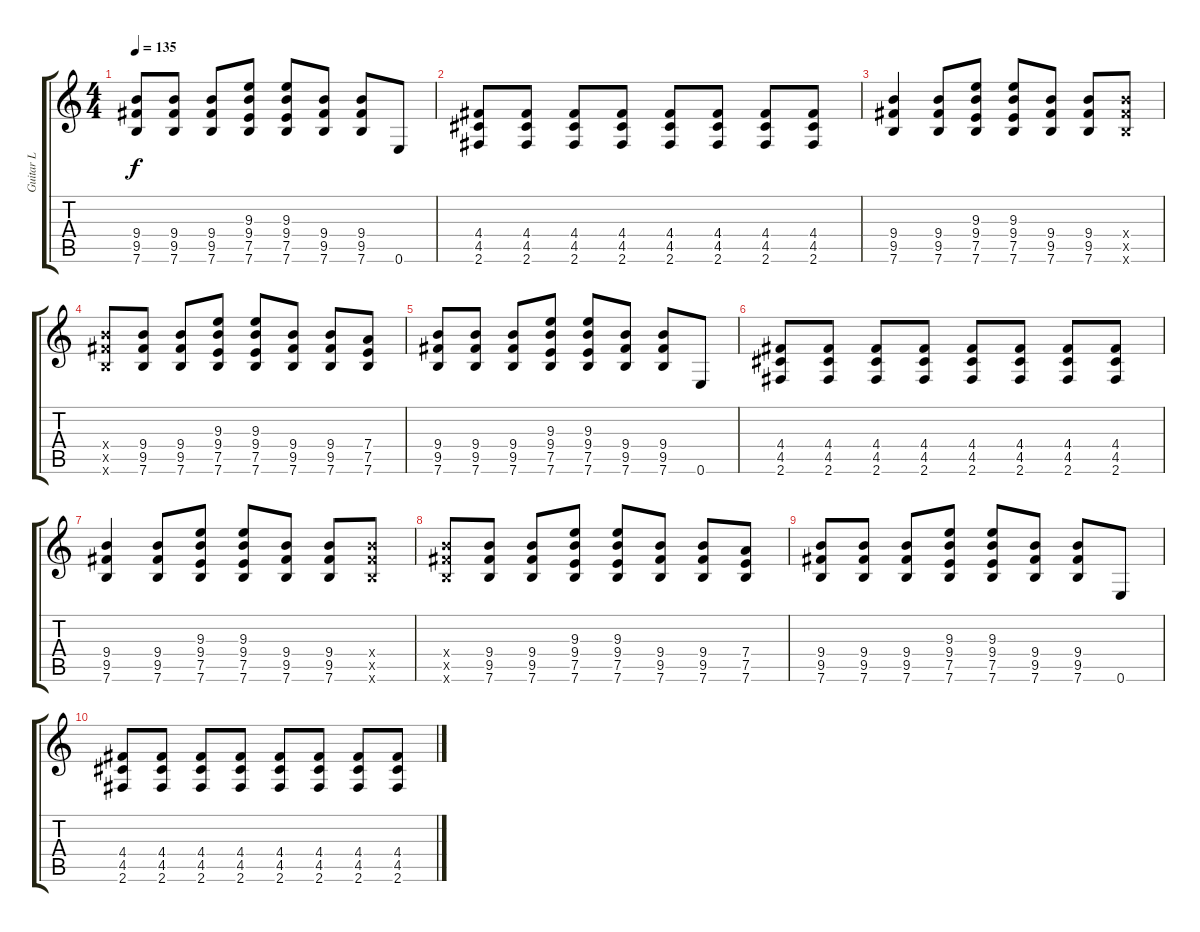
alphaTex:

\track ("Guitar L" "Guitar L") {instrument acousticguitarnylon}
\staff {score tabs}
\tuning (E4 B3 G3 D3 A2 E2) {hide}
\ts (4 4)
\tempo 135
\clef g2
\ks c
(9.4 9.5 7.6).8{dy f} (9.4 9.5 7.6).8 (9.4 9.5 7.6).8 (9.3 9.4 7.5 7.6).8 (9.3 9.4 7.5 7.6).8 (9.4 9.5 7.6).8 (9.4 9.5 7.6).8 0.6.8 |
(4.4 4.5 2.6).8 (4.4 4.5 2.6).8 (4.4 4.5 2.6).8 (4.4 4.5 2.6).8 (4.4 4.5 2.6).8 (4.4 4.5 2.6).8 (4.4 4.5 2.6).8 (4.4 4.5 2.6).8 |
(9.4 9.5 7.6).4 (9.4 9.5 7.6).8 (9.3 9.4 7.5 7.6).8 (9.3 9.4 7.5 7.6).8 (9.4 9.5 7.6).8 (9.4 9.5 7.6).8 (9.4{x} 9.5{x} 7.6{x}).8 |
(9.4{x} 9.5{x} 7.6{x}).8 (9.4 9.5 7.6).8 (9.4 9.5 7.6).8 (9.3 9.4 7.5 7.6).8 (9.3 9.4 7.5 7.6).8 (9.4 9.5 7.6).8 (9.4 9.5 7.6).8 (7.4 7.5 7.6).8 |
(9.4 9.5 7.6).8 (9.4 9.5 7.6).8 (9.4 9.5 7.6).8 (9.3 9.4 7.5 7.6).8 (9.3 9.4 7.5 7.6).8 (9.4 9.5 7.6).8 (9.4 9.5 7.6).8 0.6.8 |
(4.4 4.5 2.6).8 (4.4 4.5 2.6).8 (4.4 4.5 2.6).8 (4.4 4.5 2.6).8 (4.4 4.5 2.6).8 (4.4 4.5 2.6).8 (4.4 4.5 2.6).8 (4.4 4.5 2.6).8 |
(9.4 9.5 7.6).4 (9.4 9.5 7.6).8 (9.3 9.4 7.5 7.6).8 (9.3 9.4 7.5 7.6).8 (9.4 9.5 7.6).8 (9.4 9.5 7.6).8 (9.4{x} 9.5{x} 7.6{x}).8 |
(9.4{x} 9.5{x} 7.6{x}).8 (9.4 9.5 7.6).8 (9.4 9.5 7.6).8 (9.3 9.4 7.5 7.6).8 (9.3 9.4 7.5 7.6).8 (9.4 9.5 7.6).8 (9.4 9.5 7.6).8 (7.4 7.5 7.6).8 |
(9.4 9.5 7.6).8 (9.4 9.5 7.6).8 (9.4 9.5 7.6).8 (9.3 9.4 7.5 7.6).8 (9.3 9.4 7.5 7.6).8 (9.4 9.5 7.6).8 (9.4 9.5 7.6).8 0.6.8 |
(4.4 4.5 2.6).8 (4.4 4.5 2.6).8 (4.4 4.5 2.6).8 (4.4 4.5 2.6).8 (4.4 4.5 2.6).8 (4.4 4.5 2.6).8 (4.4 4.5 2.6).8 (4.4 4.5 2.6).8
